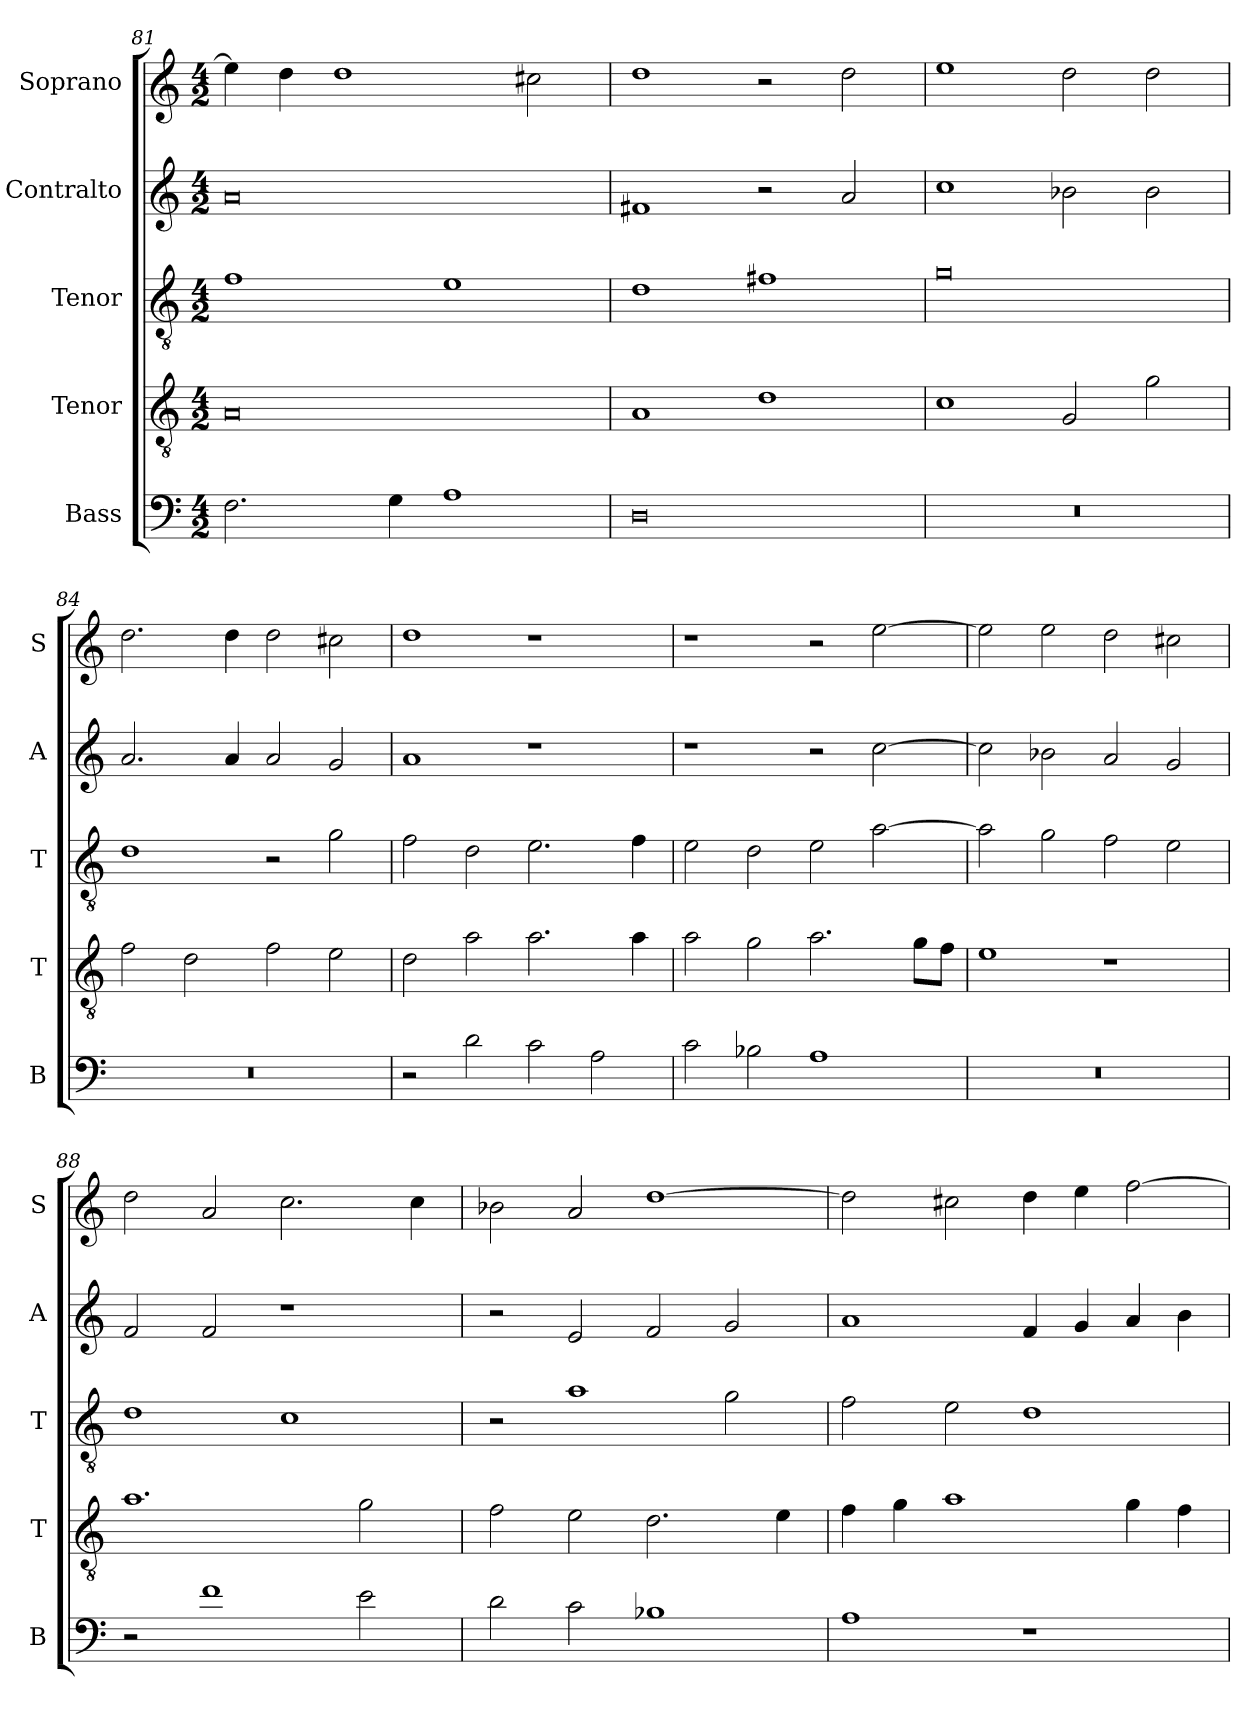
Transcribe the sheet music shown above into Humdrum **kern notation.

**kern	**kern	**kern	**kern	**kern
*part5	*part4	*part3	*part2	*part1
*staff5	*staff4	*staff3	*staff2	*staff1
*I"Bass	*I"Tenor	*I"Tenor	*I"Contralto	*I"Soprano
*I'B	*I'T	*I'T	*I'A	*I'S
*clefF4	*clefGv2	*clefGv2	*clefG2	*clefG2
*k[]	*k[]	*k[]	*k[]	*k[]
*D:dor	*D:dor	*D:dor	*D:dor	*D:dor
*M4/2	*M4/2	*M4/2	*M4/2	*M4/2
=81	=81	=81	=81	=81
2.F	0A	1f	0a	4ee]
.	.	.	.	4dd
.	.	.	.	1dd
4G	.	.	.	.
1A	.	1e	.	.
.	.	.	.	2cc#X
=82	=82	=82	=82	=82
0D	1A	1d	1f#X	1dd
.	1d	1f#X	2r	2r
.	.	.	2a	2dd
=83	=83	=83	=83	=83
0r	1c	0g	1cc	1ee
.	2G	.	2b-X	2dd
.	2g	.	2b-	2dd
=84	=84	=84	=84	=84
0r	2f	1d	2.a	2.dd
.	2d	.	.	.
.	.	.	4a	4dd
.	2f	2r	2a	2dd
.	2e	2g	2g	2cc#X
=85	=85	=85	=85	=85
2r	2d	2f	1a	1dd
2d	2a	2d	.	.
2c	2.a	2.e	1r	1r
2A	.	.	.	.
.	4a	4f	.	.
=86	=86	=86	=86	=86
2c	2a	2e	1r	1r
2B-X	2g	2d	.	.
1A	2.a	2e	2r	2r
.	.	[2a	[2cc	[2ee
.	8g\L	.	.	.
.	8f\J	.	.	.
=87	=87	=87	=87	=87
0r	1e	2a]	2cc]	2ee]
.	.	2g	2b-X	2ee
.	1r	2f	2a	2dd
.	.	2e	2g	2cc#X
=88	=88	=88	=88	=88
2r	1.a	1d	2f	2dd
1f	.	.	2f	2a
.	.	1c	1r	2.cc
2e	2g	.	.	.
.	.	.	.	4cc
=89	=89	=89	=89	=89
2d	2f	2r	2r	2b-X
2c	2e	1a	2e	2a
1B-X	2.d	.	2f	[1dd
.	.	2g	2g	.
.	4e	.	.	.
=90	=90	=90	=90	=90
1A	4f	2f	1a	2dd]
.	4g	.	.	.
.	1a	2e	.	2cc#X
1r	.	1d	4f	4dd
.	.	.	4g	4ee
.	4g	.	4a	[2ff
.	4f	.	4b	.
=	=	=	=	=
*-	*-	*-	*-	*-
